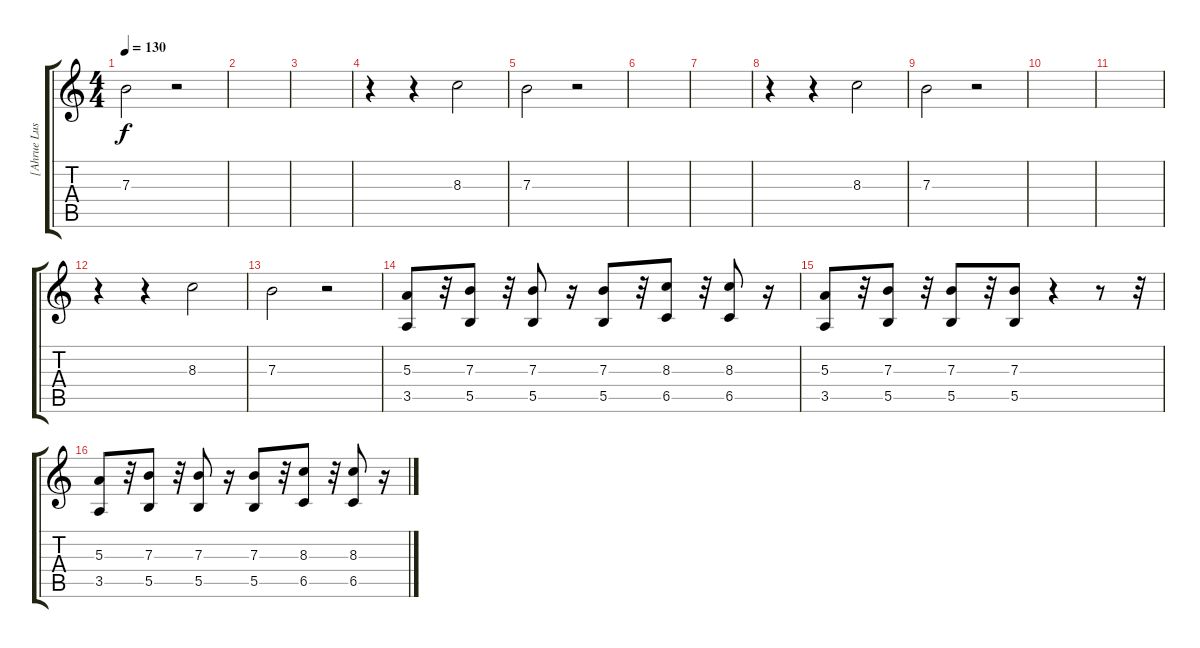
\track ("[Ahrue Luster] Guitar" "[Ahrue Lus") {instrument distortionguitar}
\staff {score tabs}
\tuning (Db4 Ab3 E3 B2 Gb2 B1) {hide}
\ts (4 4)
\tempo 130
\clef g2
\ks c
7.3.2{dy f} r.2 |
|
|
r.4 r.4 8.3.2 |
7.3.2 r.2 |
|
|
r.4 r.4 8.3.2 |
7.3.2 r.2 |
|
|
r.4 r.4 8.3.2 |
7.3.2 r.2 |
(5.3 3.5).8 r.32 (7.3 5.5).8 r.32 (7.3 5.5).8 r.16 (7.3 5.5).8 r.32 (8.3 6.5).8 r.32 (8.3 6.5).8 r.16 |
(5.3 3.5).8 r.32 (7.3 5.5).8 r.32 (7.3 5.5).8 r.32 (7.3 5.5).8 r.4 r.8 r.32 |
(5.3 3.5).8 r.32 (7.3 5.5).8 r.32 (7.3 5.5).8 r.16 (7.3 5.5).8 r.32 (8.3 6.5).8 r.32 (8.3 6.5).8 r.16
